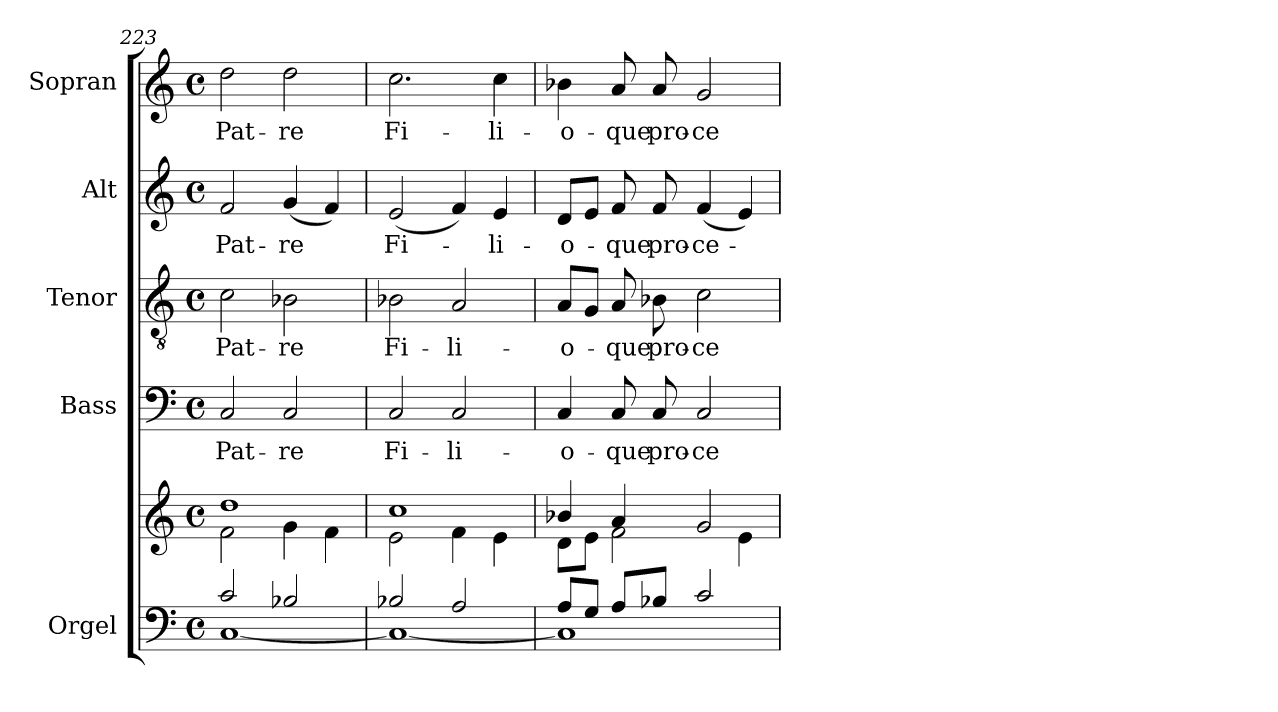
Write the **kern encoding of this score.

**kern	**kern	**kern	**text	**kern	**text	**kern	**text	**kern	**text
*part5	*part5	*part4	*part4	*part3	*part3	*part2	*part2	*part1	*part1
*staff6	*staff5	*staff4	*staff4	*staff3	*staff3	*staff2	*staff2	*staff1	*staff1
*I"Orgel	*	*I"Bass	*	*I"Tenor	*	*I"Alt	*	*I"Sopran	*
*I'Org.	*	*I'B.	*	*I'T.	*	*I'A.	*	*I'S.	*
*clefF4	*clefG2	*clefF4	*	*clefGv2	*	*clefG2	*	*clefG2	*
*k[]	*k[]	*k[]	*	*k[]	*	*k[]	*	*k[]	*
*C:	*C:	*C:	*	*C:	*	*C:	*	*C:	*
*M4/4	*M4/4	*M4/4	*	*M4/4	*	*M4/4	*	*M4/4	*
*met(c)	*met(c)	*met(c)	*	*met(c)	*	*met(c)	*	*met(c)	*
=223	=223	=223	=223	=223	=223	=223	=223	=223	=223
*^	*^	*	*	*	*	*	*	*	*
!	!	!	!	!	!LO:LY:b	!	!LO:LY:b	!	!LO:LY:b	!	!LO:LY:b
2c/	[<1C	1dd	2f\	2C/	Pat-	2c\	Pat-	2f/	Pat-	2dd\	Pat-
!	!	!	!	!	!LO:LY:b	!	!LO:LY:b	!	!LO:LY:b	!	!LO:LY:b
2B-X/	.	.	4g\	2C/	-re	2B-X\	-re	(<4g/	-re	2dd\	-re
.	.	.	4f\	.	.	.	.	4f/)	.	.	.
=224	=224	=224	=224	=224	=224	=224	=224	=224	=224	=224	=224
!	!	!	!	!	!LO:LY:b	!	!LO:LY:b	!	!LO:LY:b	!	!LO:LY:b
2B-X/	1C_	1cc	2e\	2C/	Fi-	2B-X\	Fi-	(<2e/	Fi-	2.cc\	Fi-
!	!	!	!	!	!LO:LY:b	!	!LO:LY:b	!	!	!	!
2A/	.	.	4f\	2C/	-li-	2A/	-li-	4f/)	.	.	.
!	!	!	!	!	!	!	!	!	!LO:LY:b	!	!LO:LY:b
.	.	.	4e\	.	.	.	.	4e/	-li-	4cc\	-li-
=225	=225	=225	=225	=225	=225	=225	=225	=225	=225	=225	=225
!	!	!	!	!	!LO:LY:b	!	!LO:LY:b	!	!LO:LY:b	!	!LO:LY:b
8A/L	1C]	4b-X/	8d\L	4C/	-o-	8A/L	-o-	8d/L	-o-	4b-X\	-o-
8G/J	.	.	8e\J	.	.	8G/J	.	8e/J	.	.	.
!	!	!	!	!	!LO:LY:b	!	!LO:LY:b	!	!LO:LY:b	!	!LO:LY:b
8A/L	.	4a/	2f\	8C/	-que	8A/	-que	8f/	-que	8a/	-que
!	!	!	!	!	!LO:LY:b	!	!LO:LY:b	!	!LO:LY:b	!	!LO:LY:b
8B-X/J	.	.	.	8C/	pro-	8B-X\	pro-	8f/	pro-	8a/	pro-
!	!	!	!	!	!LO:LY:b	!	!LO:LY:b	!	!LO:LY:b	!	!LO:LY:b
2c/	.	2g/	.	2C/	-ce-	2c\	-ce-	(<4f/	-ce-	2g/	-ce-
.	.	.	4e\	.	.	.	.	4e/)	.	.	.
*v	*v	*	*	*	*	*	*	*	*	*	*
*	*v	*v	*	*	*	*	*	*	*	*
=	=	=	=	=	=	=	=	=	=
*-	*-	*-	*-	*-	*-	*-	*-	*-	*-
